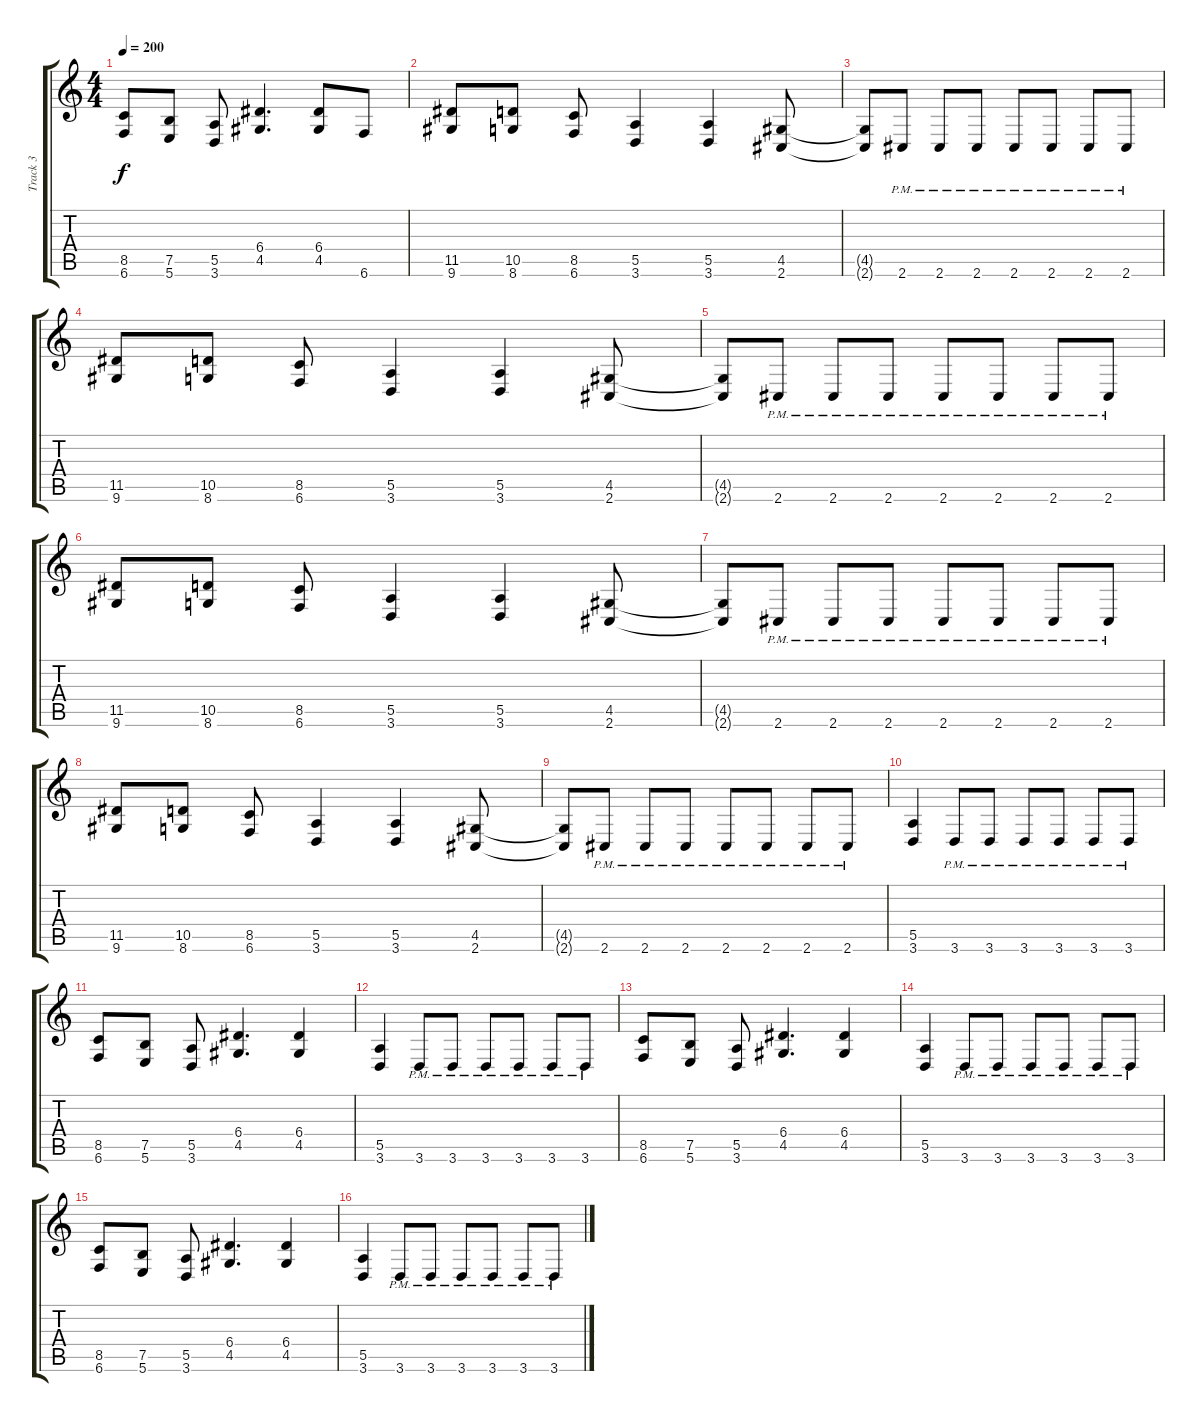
\track ("Track 3" "Track 3") {instrument overdrivenguitar}
\staff {score tabs}
\tuning (B3 Gb3 D3 A2 E2 B1) {hide}
\ts (4 4)
\tempo 200
\clef g2
\ks c
(8.5 6.6).8{dy f} (7.5 5.6).8 (5.5 3.6).8 (6.4 4.5).4{d} (6.4 4.5).8 6.6.8 |
(11.5 9.6).8 (10.5 8.6).8 (8.5 6.6).8 (5.5 3.6).4 (5.5 3.6).4 (4.5 2.6).8 |
(4.5{t} 2.6{t}).8 2.6{pm}.8 2.6{pm}.8 2.6{pm}.8 2.6{pm}.8 2.6{pm}.8 2.6{pm}.8 2.6{pm}.8 |
(11.5 9.6).8 (10.5 8.6).8 (8.5 6.6).8 (5.5 3.6).4 (5.5 3.6).4 (4.5 2.6).8 |
(4.5{t} 2.6{t}).8 2.6{pm}.8 2.6{pm}.8 2.6{pm}.8 2.6{pm}.8 2.6{pm}.8 2.6{pm}.8 2.6{pm}.8 |
(11.5 9.6).8 (10.5 8.6).8 (8.5 6.6).8 (5.5 3.6).4 (5.5 3.6).4 (4.5 2.6).8 |
(4.5{t} 2.6{t}).8 2.6{pm}.8 2.6{pm}.8 2.6{pm}.8 2.6{pm}.8 2.6{pm}.8 2.6{pm}.8 2.6{pm}.8 |
(11.5 9.6).8 (10.5 8.6).8 (8.5 6.6).8 (5.5 3.6).4 (5.5 3.6).4 (4.5 2.6).8 |
(4.5{t} 2.6{t}).8 2.6{pm}.8 2.6{pm}.8 2.6{pm}.8 2.6{pm}.8 2.6{pm}.8 2.6{pm}.8 2.6{pm}.8 |
(5.5 3.6).4 3.6{pm}.8 3.6{pm}.8 3.6{pm}.8 3.6{pm}.8 3.6{pm}.8 3.6{pm}.8 |
(8.5 6.6).8 (7.5 5.6).8 (5.5 3.6).8 (6.4 4.5).4{d} (6.4 4.5).4 |
(5.5 3.6).4 3.6{pm}.8 3.6{pm}.8 3.6{pm}.8 3.6{pm}.8 3.6{pm}.8 3.6{pm}.8 |
(8.5 6.6).8 (7.5 5.6).8 (5.5 3.6).8 (6.4 4.5).4{d} (6.4 4.5).4 |
(5.5 3.6).4 3.6{pm}.8 3.6{pm}.8 3.6{pm}.8 3.6{pm}.8 3.6{pm}.8 3.6{pm}.8 |
(8.5 6.6).8 (7.5 5.6).8 (5.5 3.6).8 (6.4 4.5).4{d} (6.4 4.5).4 |
(5.5 3.6).4 3.6{pm}.8 3.6{pm}.8 3.6{pm}.8 3.6{pm}.8 3.6{pm}.8 3.6{pm}.8
